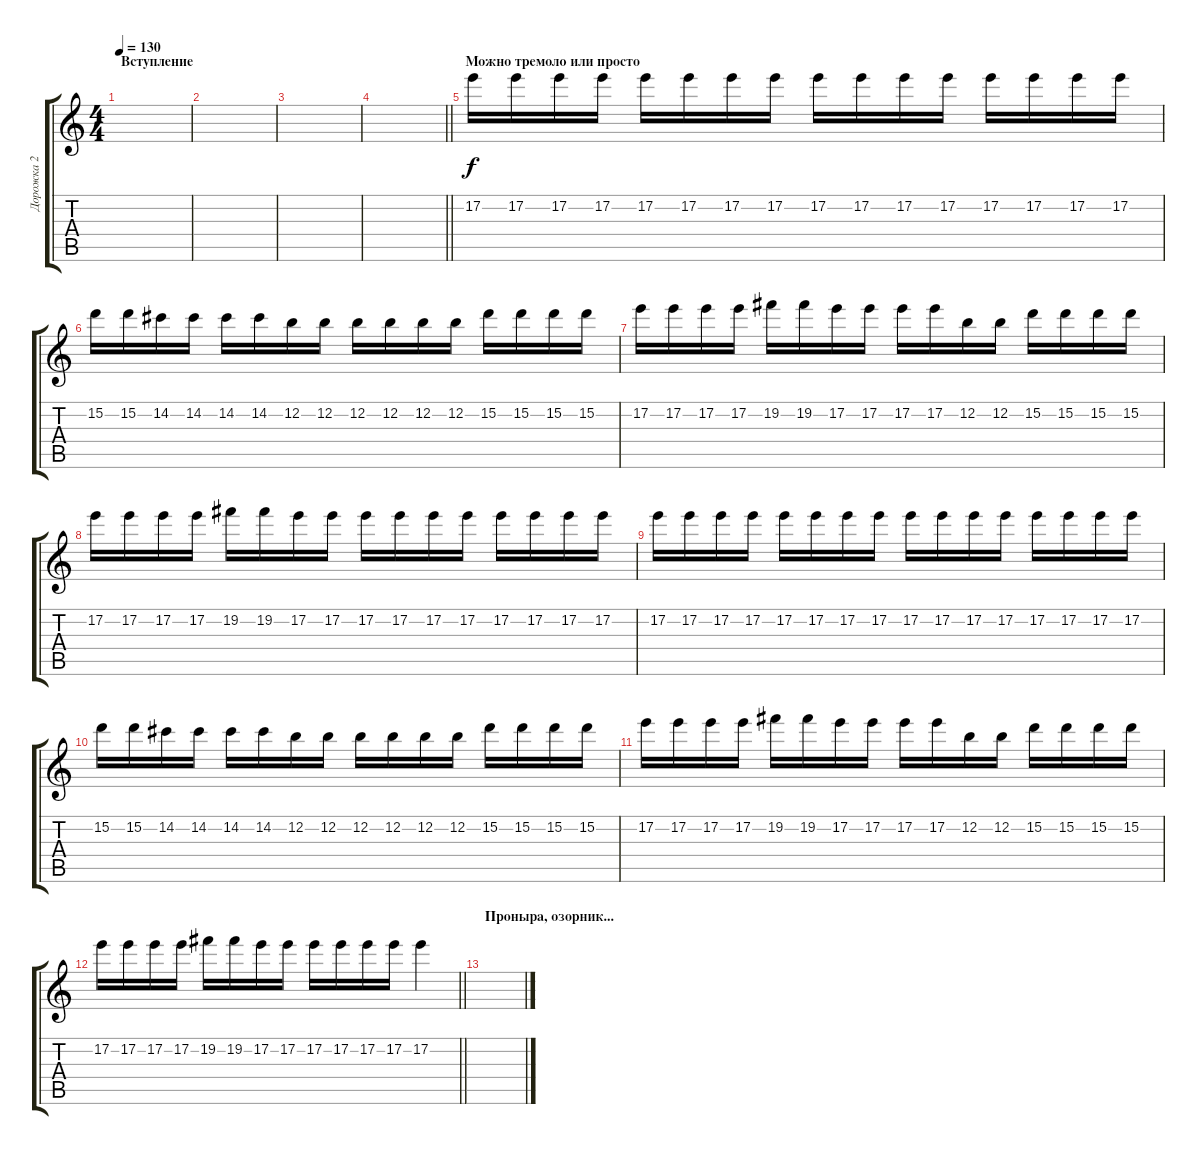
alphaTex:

\track ("Дорожка 2" "Дорожка 2") {instrument electricguitarclean}
\staff {score tabs}
\tuning (E4 B3 G3 D3 A2 E2) {hide}
\ts (4 4)
\section ("" "Вступление")
\tempo 130
\clef g2
\ks c
|
|
|
\barLineRight lightlight
|
\section ("" "Можно тремоло или просто")
17.2.16 17.2.16 17.2.16 17.2.16 17.2.16 17.2.16 17.2.16 17.2.16 17.2.16 17.2.16 17.2.16 17.2.16 17.2.16 17.2.16 17.2.16 17.2.16 |
15.2.16 15.2.16 14.2.16 14.2.16 14.2.16 14.2.16 12.2.16 12.2.16 12.2.16 12.2.16 12.2.16 12.2.16 15.2.16 15.2.16 15.2.16 15.2.16 |
17.2.16 17.2.16 17.2.16 17.2.16 19.2.16 19.2.16 17.2.16 17.2.16 17.2.16 17.2.16 12.2.16 12.2.16 15.2.16 15.2.16 15.2.16 15.2.16 |
17.2.16 17.2.16 17.2.16 17.2.16 19.2.16 19.2.16 17.2.16 17.2.16 17.2.16 17.2.16 17.2.16 17.2.16 17.2.16 17.2.16 17.2.16 17.2.16 |
17.2.16 17.2.16 17.2.16 17.2.16 17.2.16 17.2.16 17.2.16 17.2.16 17.2.16 17.2.16 17.2.16 17.2.16 17.2.16 17.2.16 17.2.16 17.2.16 |
15.2.16 15.2.16 14.2.16 14.2.16 14.2.16 14.2.16 12.2.16 12.2.16 12.2.16 12.2.16 12.2.16 12.2.16 15.2.16 15.2.16 15.2.16 15.2.16 |
17.2.16 17.2.16 17.2.16 17.2.16 19.2.16 19.2.16 17.2.16 17.2.16 17.2.16 17.2.16 12.2.16 12.2.16 15.2.16 15.2.16 15.2.16 15.2.16 |
\barLineRight lightlight
17.2.16 17.2.16 17.2.16 17.2.16 19.2.16 19.2.16 17.2.16 17.2.16 17.2.16 17.2.16 17.2.16 17.2.16 17.2.4 |
\section ("" "Проныра, озорник...")
